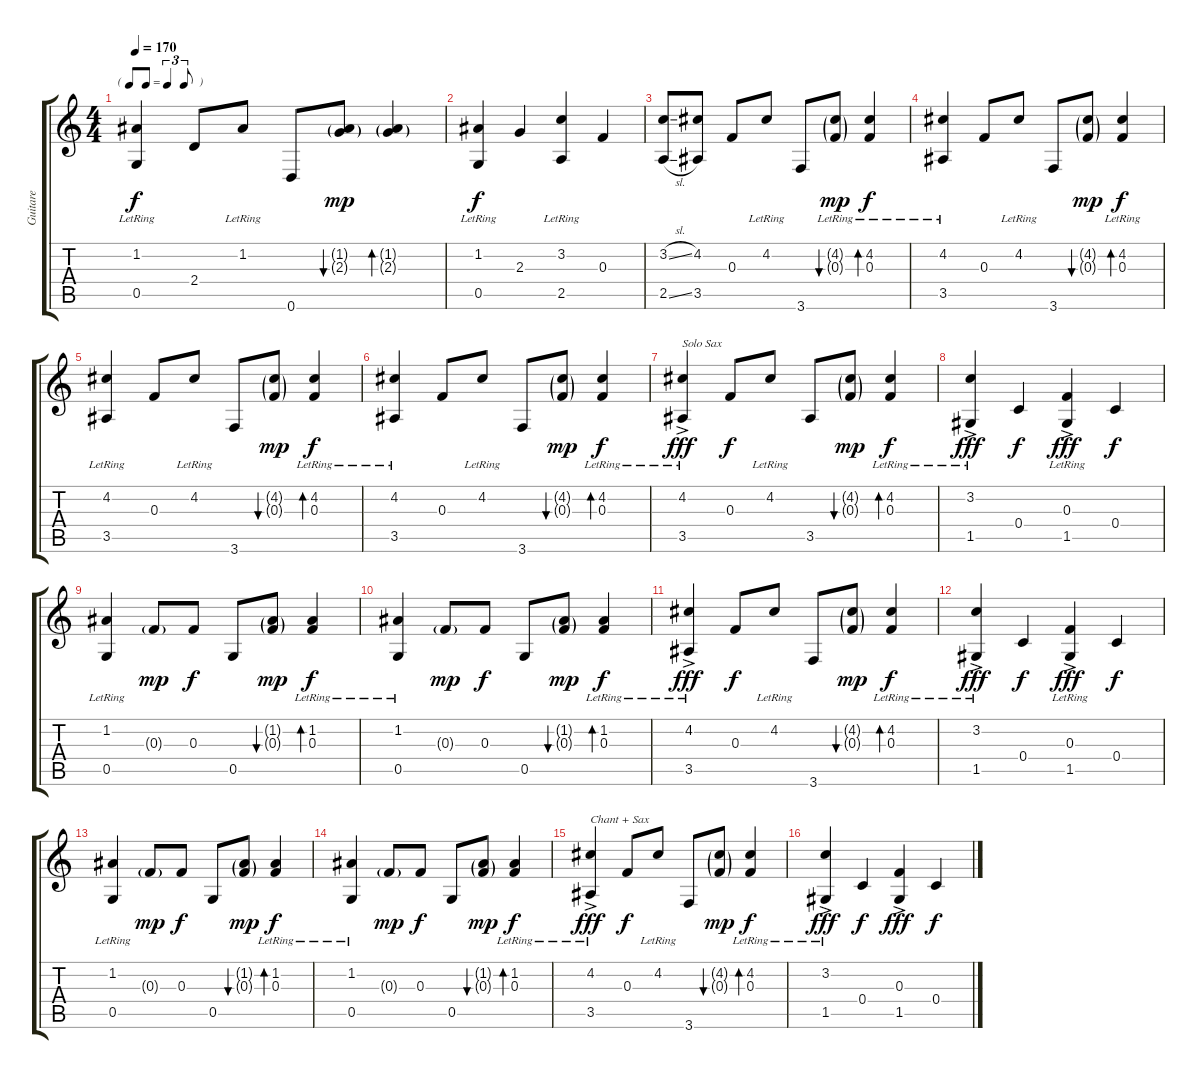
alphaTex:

\track ("Guitare" "Guitare") {instrument acousticguitarsteel}
\staff {score tabs}
\tuning (D4 A3 F3 C3 G2 D2) {hide}
\ts (4 4)
\tf triplet8th
\tempo 170
\clef g2
\ks c
(1.2{lr} 0.5{lr}).4{dy f} 2.4.8 1.2{lr}.8 0.6.8 (1.2{g} 2.3{g}).8{bu 60 dy mp} (1.2{g} 2.3{g}).4{bd 60} |
(1.2{lr} 0.5).4{dy f} 2.3.4 (3.2{lr} 2.5).4 0.3.4 |
(3.2{sl} 2.5{sl}).8 (4.2 3.5).8 0.3.8 4.2{lr}.8 3.6.8 (4.2{g lr} 0.3{g}).8{bu 60 dy mp} (4.2{lr} 0.3{lr}).4{bd 60 dy f} |
(4.2{lr} 3.5{lr}).4 0.3.8 4.2{lr}.8 3.6.8 (4.2{g} 0.3{g}).8{bu 60 dy mp} (4.2{lr} 0.3{lr}).4{bd 60 dy f} |
(4.2{lr} 3.5{lr}).4 0.3.8 4.2{lr}.8 3.6.8 (4.2{g} 0.3{g}).8{bu 60 dy mp} (4.2{lr} 0.3{lr}).4{bd 60 dy f} |
(4.2{lr} 3.5{lr}).4 0.3.8 4.2{lr}.8 3.6.8 (4.2{g} 0.3{g}).8{bu 60 dy mp} (4.2{lr} 0.3{lr}).4{bd 60 dy f} |
(4.2{ac lr} 3.5{lr}).4{txt "Solo Sax" dy fff} 0.3.8{dy f} 4.2{lr}.8 3.5.8 (4.2{g} 0.3{g}).8{bu 60 dy mp} (4.2{lr} 0.3{lr}).4{bd 60 dy f} |
(3.2{ac lr} 1.5{lr}).4{dy fff} 0.4.4{dy f} (0.3{ac lr} 1.5).4{dy fff} 0.4.4{dy f} |
(1.2{lr} 0.5{lr}).4 0.3{g}.8{dy mp} 0.3.8{dy f} 0.5.8 (1.2{g} 0.3{g}).8{bu 60 dy mp} (1.2{lr} 0.3{lr}).4{bd 60 dy f} |
(1.2{lr} 0.5{lr}).4 0.3{g}.8{dy mp} 0.3.8{dy f} 0.5.8 (1.2{g} 0.3{g}).8{bu 60 dy mp} (1.2{lr} 0.3{lr}).4{bd 60 dy f} |
(4.2{ac lr} 3.5{lr}).4{dy fff} 0.3.8{dy f} 4.2{lr}.8 3.6.8 (4.2{g} 0.3{g}).8{bu 60 dy mp} (4.2{lr} 0.3{lr}).4{bd 60 dy f} |
(3.2{ac lr} 1.5{lr}).4{dy fff} 0.4.4{dy f} (0.3{ac lr} 1.5).4{dy fff} 0.4.4{dy f} |
(1.2{lr} 0.5{lr}).4 0.3{g}.8{dy mp} 0.3.8{dy f} 0.5.8 (1.2{g} 0.3{g}).8{bu 60 dy mp} (1.2{lr} 0.3{lr}).4{bd 60 dy f} |
(1.2{lr} 0.5{lr}).4 0.3{g}.8{dy mp} 0.3.8{dy f} 0.5.8 (1.2{g} 0.3{g}).8{bu 60 dy mp} (1.2{lr} 0.3{lr}).4{bd 60 dy f} |
(4.2{ac lr} 3.5{lr}).4{txt "Chant + Sax" dy fff} 0.3.8{dy f} 4.2{lr}.8 3.6.8 (4.2{g} 0.3{g}).8{bu 60 dy mp} (4.2{lr} 0.3{lr}).4{bd 60 dy f} |
(3.2{ac lr} 1.5{lr}).4{dy fff} 0.4.4{dy f} (0.3{ac} 1.5).4{dy fff} 0.4.4{dy f}
